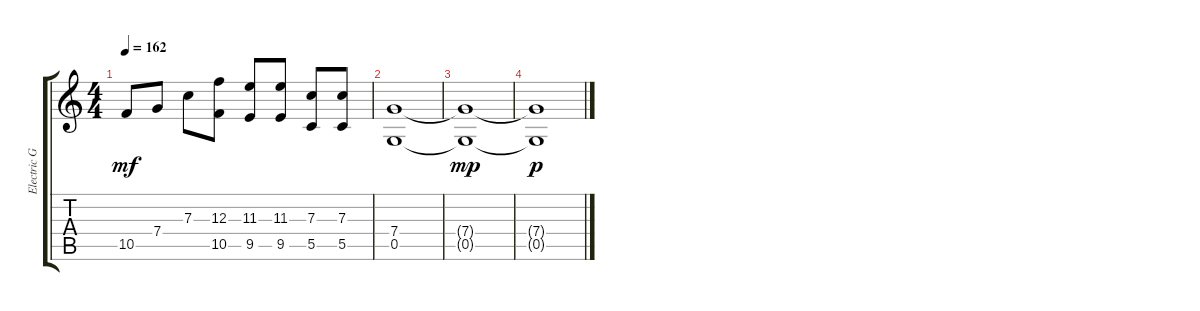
\track ("Electric Guitar" "Electric G") {instrument distortionguitar}
\staff {score tabs}
\tuning (D4 A3 F3 C3 G2 C2) {hide}
\ts (4 4)
\tempo 162
\clef g2
\ks c
10.5.8{dy mf} 7.4.8 7.3.8 (12.3 10.5).8 (11.3 9.5).8 (11.3 9.5).8 (7.3 5.5).8 (7.3 5.5).8 |
(7.4 0.5).1 |
(7.4{t} 0.5{t}).1{dy mp} |
(7.4{t} 0.5{t}).1{dy p}
